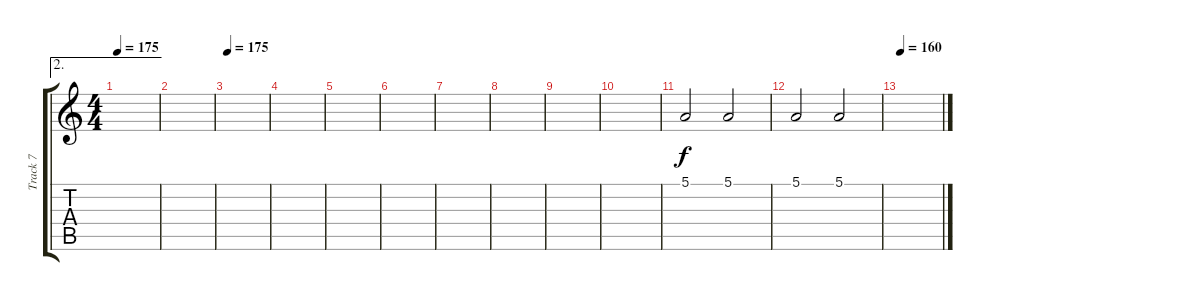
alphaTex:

\track ("Track 7" "Track 7") {instrument stringensemble1}
\staff {score tabs}
\tuning (E4 B3 G3 D3 A2 E2) {hide}
\ae 2
\ts (4 4)
\tempo 175
\clef g2
\ks c
|
|
\tempo 175
|
|
|
|
|
|
|
|
5.1.2 5.1.2 |
5.1.2 5.1.2 |
\tempo 160
